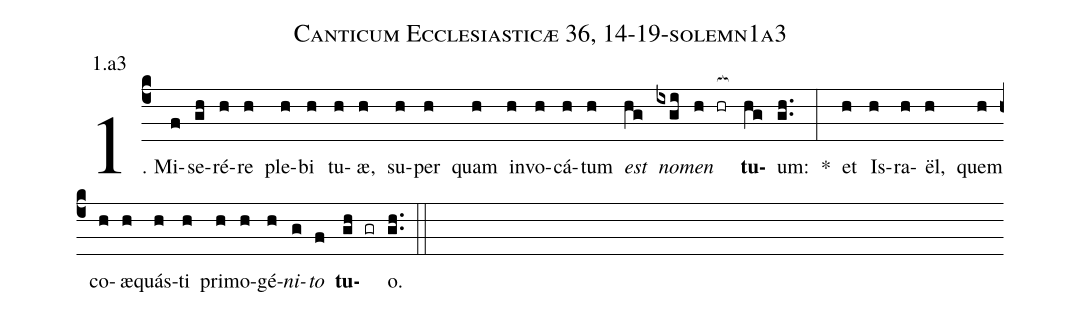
name: Canticum Ecclesiasticæ 36, 14-19-solemn1a3;
annotation: 1.a3;
%%
(c4)1. Mi(f)se(gh)ré(h)re(h) ple(h)bi(h) tu(h)æ,(h) su(h)per(h) quam(h) in(h)vo(h)cá(h)tum(h) <i>est</i>(hg) <i>no</i>(ixgi)<i>men</i>(h hr[ocb:1{]) <b>tu</b>(hg[ocb:0}])um:(gh..) *(:) et(h) Is(h)ra(h)ël,(h) quem(h) co(h)æ(h)quás(h)ti(h) pri(h)mo(h)gé(h)<i>ni</i>(g)<i>to</i>(f) <b>tu</b>(gh gr)o.(gh..) (::)
